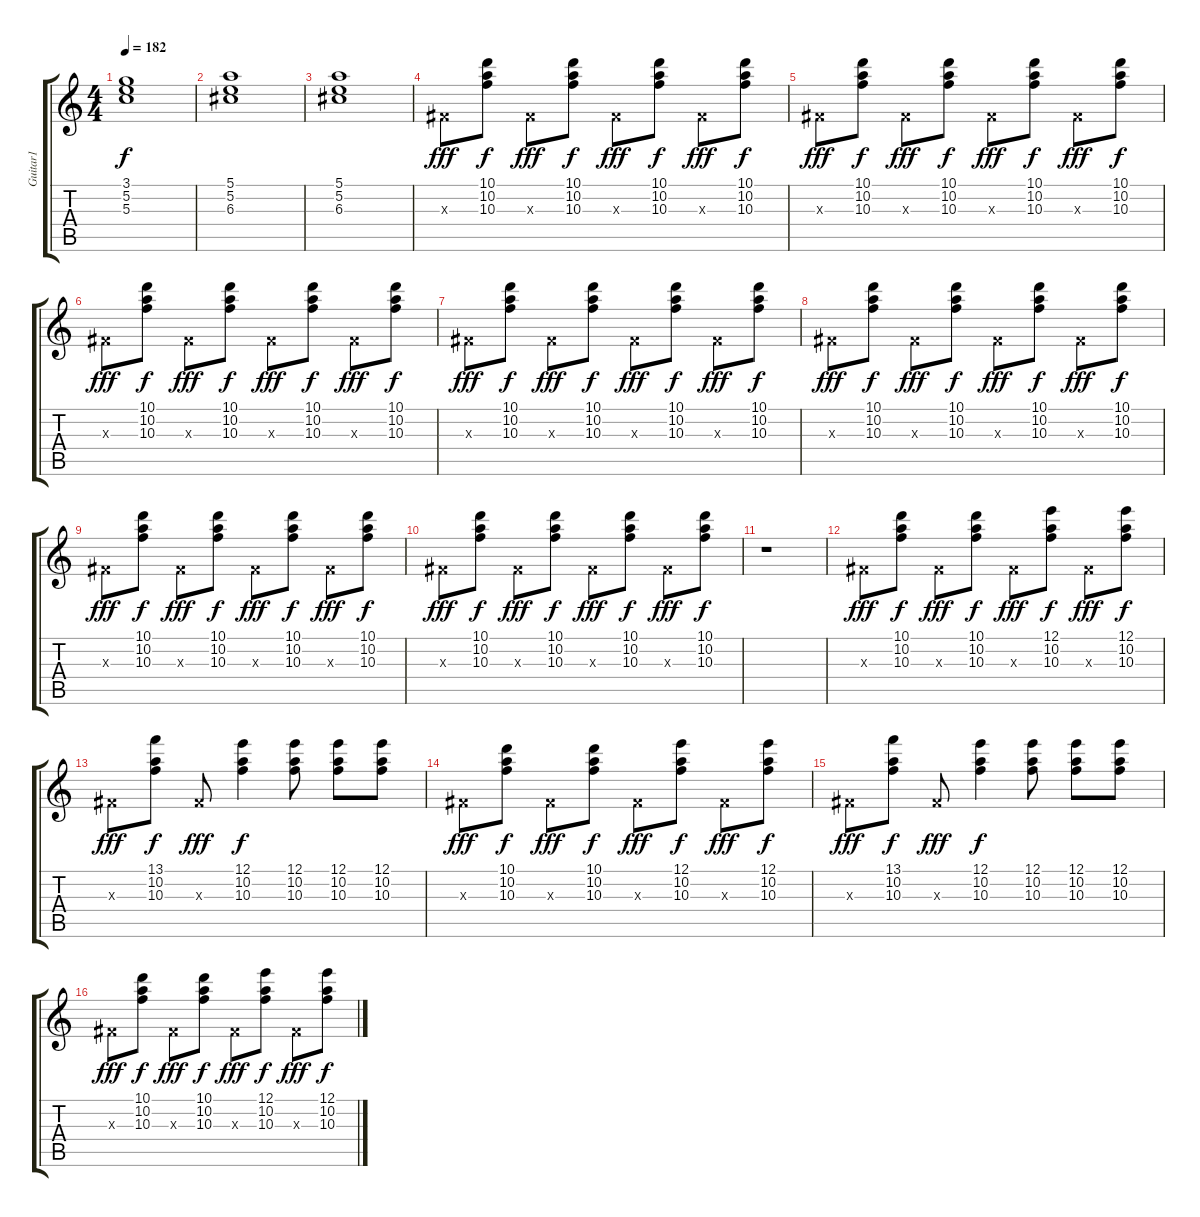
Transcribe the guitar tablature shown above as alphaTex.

\track ("Guitar1" "Guitar1") {instrument distortionguitar}
\staff {score tabs}
\tuning (E4 B3 G3 D3 A2 E2) {hide}
\ts (4 4)
\tempo 182
\clef g2
\ks c
(3.1 5.2 5.3).1{dy f} |
(5.1 5.2 6.3).1 |
(5.1 5.2 6.3).1 |
-1.3{x}.8{dy fff} (10.1 10.2 10.3).8{dy f} -1.3{x}.8{dy fff} (10.1 10.2 10.3).8{dy f} -1.3{x}.8{dy fff} (10.1 10.2 10.3).8{dy f} -1.3{x}.8{dy fff} (10.1 10.2 10.3).8{dy f} |
-1.3{x}.8{dy fff} (10.1 10.2 10.3).8{dy f} -1.3{x}.8{dy fff} (10.1 10.2 10.3).8{dy f} -1.3{x}.8{dy fff} (10.1 10.2 10.3).8{dy f} -1.3{x}.8{dy fff} (10.1 10.2 10.3).8{dy f} |
-1.3{x}.8{dy fff} (10.1 10.2 10.3).8{dy f} -1.3{x}.8{dy fff} (10.1 10.2 10.3).8{dy f} -1.3{x}.8{dy fff} (10.1 10.2 10.3).8{dy f} -1.3{x}.8{dy fff} (10.1 10.2 10.3).8{dy f} |
-1.3{x}.8{dy fff} (10.1 10.2 10.3).8{dy f} -1.3{x}.8{dy fff} (10.1 10.2 10.3).8{dy f} -1.3{x}.8{dy fff} (10.1 10.2 10.3).8{dy f} -1.3{x}.8{dy fff} (10.1 10.2 10.3).8{dy f} |
-1.3{x}.8{dy fff} (10.1 10.2 10.3).8{dy f} -1.3{x}.8{dy fff} (10.1 10.2 10.3).8{dy f} -1.3{x}.8{dy fff} (10.1 10.2 10.3).8{dy f} -1.3{x}.8{dy fff} (10.1 10.2 10.3).8{dy f} |
-1.3{x}.8{dy fff} (10.1 10.2 10.3).8{dy f} -1.3{x}.8{dy fff} (10.1 10.2 10.3).8{dy f} -1.3{x}.8{dy fff} (10.1 10.2 10.3).8{dy f} -1.3{x}.8{dy fff} (10.1 10.2 10.3).8{dy f} |
-1.3{x}.8{dy fff} (10.1 10.2 10.3).8{dy f} -1.3{x}.8{dy fff} (10.1 10.2 10.3).8{dy f} -1.3{x}.8{dy fff} (10.1 10.2 10.3).8{dy f} -1.3{x}.8{dy fff} (10.1 10.2 10.3).8{dy f} |
r.1 |
-1.3{x}.8{dy fff} (10.1 10.2 10.3).8{dy f} -1.3{x}.8{dy fff} (10.1 10.2 10.3).8{dy f} -1.3{x}.8{dy fff} (12.1 10.2 10.3).8{dy f} -1.3{x}.8{dy fff} (12.1 10.2 10.3).8{dy f} |
-1.3{x}.8{dy fff} (13.1 10.2 10.3).8{dy f} -1.3{x}.8{dy fff} (12.1 10.2 10.3).4{dy f} (12.1 10.2 10.3).8 (12.1 10.2 10.3).8 (12.1 10.2 10.3).8 |
-1.3{x}.8{dy fff} (10.1 10.2 10.3).8{dy f} -1.3{x}.8{dy fff} (10.1 10.2 10.3).8{dy f} -1.3{x}.8{dy fff} (12.1 10.2 10.3).8{dy f} -1.3{x}.8{dy fff} (12.1 10.2 10.3).8{dy f} |
-1.3{x}.8{dy fff} (13.1 10.2 10.3).8{dy f} -1.3{x}.8{dy fff} (12.1 10.2 10.3).4{dy f} (12.1 10.2 10.3).8 (12.1 10.2 10.3).8 (12.1 10.2 10.3).8 |
-1.3{x}.8{dy fff} (10.1 10.2 10.3).8{dy f} -1.3{x}.8{dy fff} (10.1 10.2 10.3).8{dy f} -1.3{x}.8{dy fff} (12.1 10.2 10.3).8{dy f} -1.3{x}.8{dy fff} (12.1 10.2 10.3).8{dy f}
